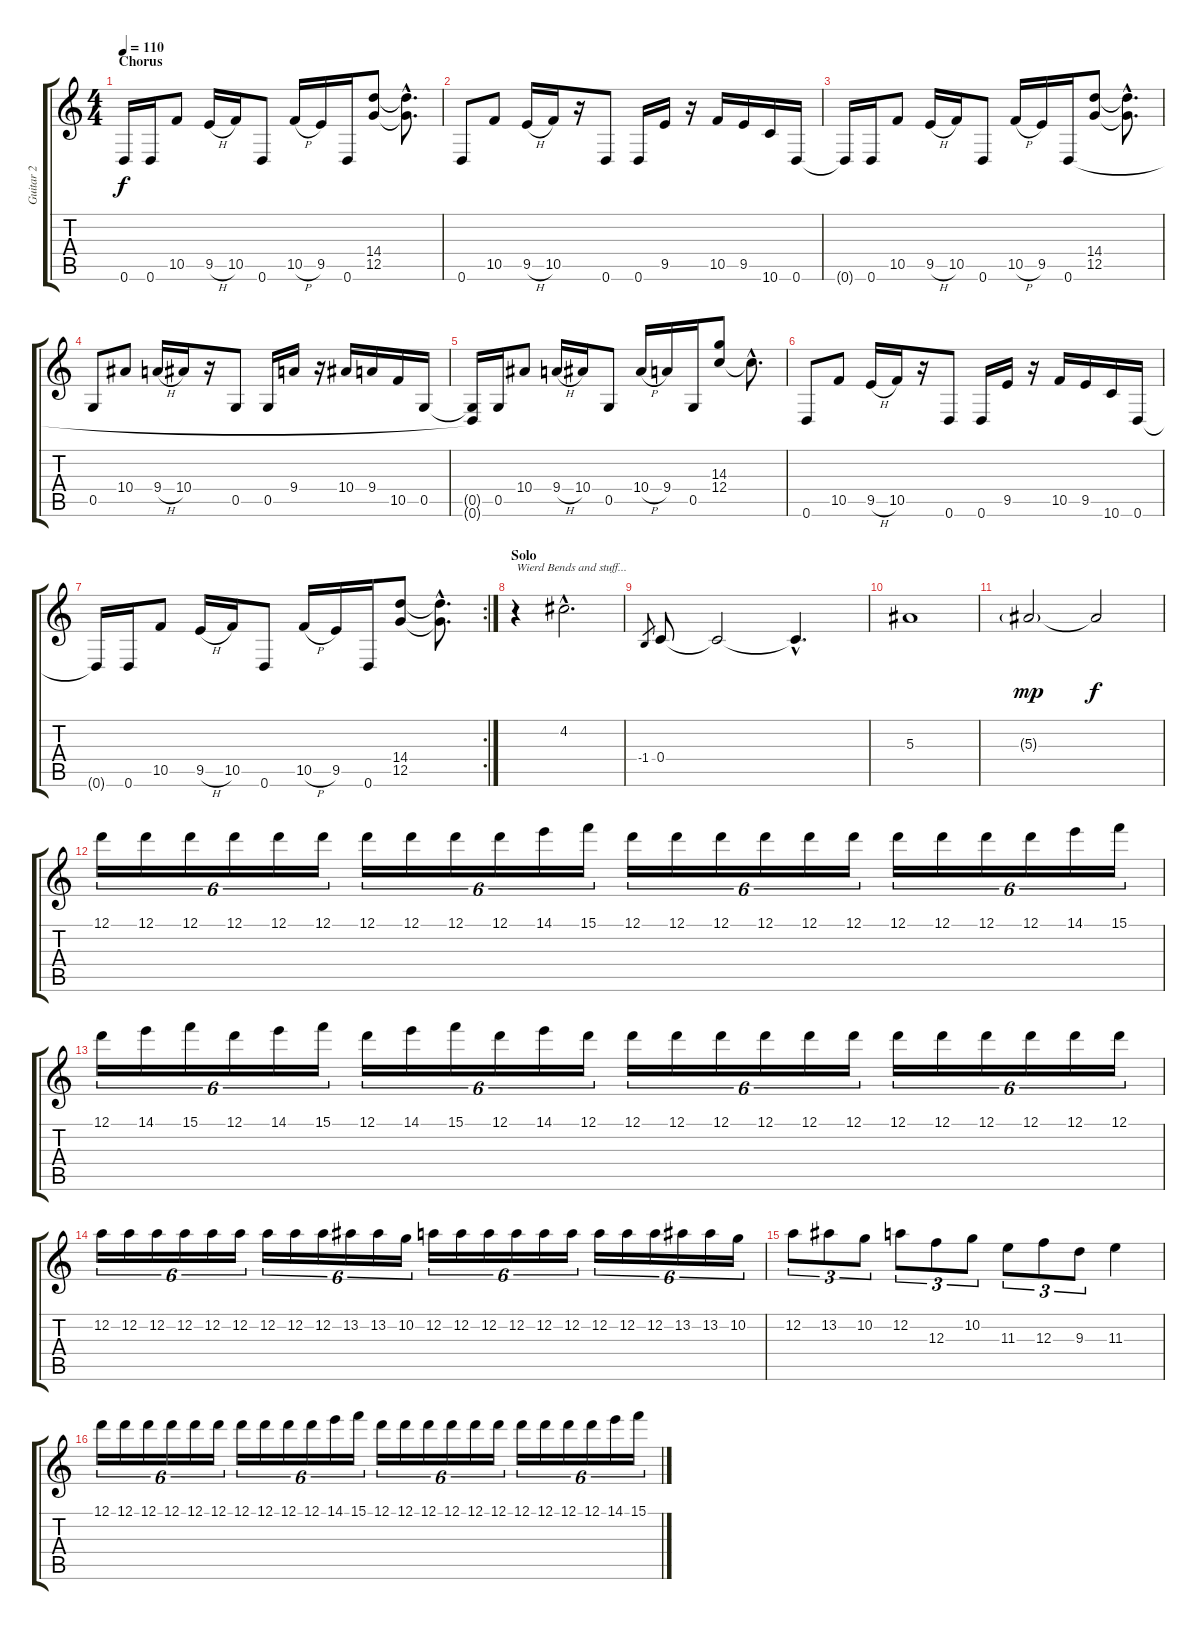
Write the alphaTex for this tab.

\track ("Guitar 2" "Guitar 2") {instrument distortionguitar}
\staff {score tabs}
\tuning (D4 A3 F3 C3 G2 D2) {hide}
\ts (4 4)
\section ("" "Chorus")
\tempo 110
\clef g2
\ks c
0.6{t}.16{dy f} 0.6.16 10.5.8 9.5{h}.16 10.5.16 0.6.8 10.5{h}.16 9.5.16 0.6.16 (14.4 12.5).8 (14.4{hac t} 12.5{hac t}).8{d} |
0.6.8 10.5.8 9.5{h}.16 10.5.16 r.16 0.6.8 0.6.16 9.5.16 r.16 10.5.16 9.5.16 10.6.16 0.6.16 |
0.6{t}.16 0.6.16 10.5.8 9.5{h}.16 10.5.16 0.6.8 10.5{h}.16 9.5.16 0.6.16 (14.4 12.5).8 (14.4{hac t} 12.5{hac t}).8{d} |
0.5.8 10.4.8 9.4{h}.16 10.4.16 r.16 0.5.8 0.5.16 9.4.16 r.16 10.4.16 9.4.16 10.5.16 0.5.16 |
(0.5{t} 0.6{t}).16 0.5.16 10.4.8 9.4{h}.16 10.4.16 0.5.8 10.4{h}.16 9.4.16 0.5.16 (14.3 12.4).8 12.4{hac t}.8{d} |
0.6.8 10.5.8 9.5{h}.16 10.5.16 r.16 0.6.8 0.6.16 9.5.16 r.16 10.5.16 9.5.16 10.6.16 0.6.16 |
\rc 2
0.6{t}.16 0.6.16 10.5.8 9.5{h}.16 10.5.16 0.6.8 10.5{h}.16 9.5.16 0.6.16 (14.4 12.5).8 (14.4{hac t} 12.5{hac t}).8{d} |
\section ("" "Solo")
r.4{txt "Wierd Bends and stuff..."} 4.2{hac}.2{d} |
-1.4.8{gr} 0.4.8 0.4{t}.2 0.4{hac t}.4{d} |
5.3.1 |
5.3{g}.2{dy mp} 5.3{t}.2{dy f} |
12.1.16{tu (6 4)} 12.1.16{tu (6 4)} 12.1.16{tu (6 4)} 12.1.16{tu (6 4)} 12.1.16{tu (6 4)} 12.1.16{tu (6 4)} 12.1.16{tu (6 4)} 12.1.16{tu (6 4)} 12.1.16{tu (6 4)} 12.1.16{tu (6 4)} 14.1.16{tu (6 4)} 15.1.16{tu (6 4)} 12.1.16{tu (6 4)} 12.1.16{tu (6 4)} 12.1.16{tu (6 4)} 12.1.16{tu (6 4)} 12.1.16{tu (6 4)} 12.1.16{tu (6 4)} 12.1.16{tu (6 4)} 12.1.16{tu (6 4)} 12.1.16{tu (6 4)} 12.1.16{tu (6 4)} 14.1.16{tu (6 4)} 15.1.16{tu (6 4)} |
12.1.16{tu (6 4)} 14.1.16{tu (6 4)} 15.1.16{tu (6 4)} 12.1.16{tu (6 4)} 14.1.16{tu (6 4)} 15.1.16{tu (6 4)} 12.1.16{tu (6 4)} 14.1.16{tu (6 4)} 15.1.16{tu (6 4)} 12.1.16{tu (6 4)} 14.1.16{tu (6 4)} 12.1.16{tu (6 4)} 12.1.16{tu (6 4)} 12.1.16{tu (6 4)} 12.1.16{tu (6 4)} 12.1.16{tu (6 4)} 12.1.16{tu (6 4)} 12.1.16{tu (6 4)} 12.1.16{tu (6 4)} 12.1.16{tu (6 4)} 12.1.16{tu (6 4)} 12.1.16{tu (6 4)} 12.1.16{tu (6 4)} 12.1.16{tu (6 4)} |
12.2.16{tu (6 4)} 12.2.16{tu (6 4)} 12.2.16{tu (6 4)} 12.2.16{tu (6 4)} 12.2.16{tu (6 4)} 12.2.16{tu (6 4)} 12.2.16{tu (6 4)} 12.2.16{tu (6 4)} 12.2.16{tu (6 4)} 13.2.16{tu (6 4)} 13.2.16{tu (6 4)} 10.2.16{tu (6 4)} 12.2.16{tu (6 4)} 12.2.16{tu (6 4)} 12.2.16{tu (6 4)} 12.2.16{tu (6 4)} 12.2.16{tu (6 4)} 12.2.16{tu (6 4)} 12.2.16{tu (6 4)} 12.2.16{tu (6 4)} 12.2.16{tu (6 4)} 13.2.16{tu (6 4)} 13.2.16{tu (6 4)} 10.2.16{tu (6 4)} |
12.2.8{tu (3 2)} 13.2.8{tu (3 2)} 10.2.8{tu (3 2)} 12.2.8{tu (3 2)} 12.3.8{tu (3 2)} 10.2.8{tu (3 2)} 11.3.8{tu (3 2)} 12.3.8{tu (3 2)} 9.3.8{tu (3 2)} 11.3.4 |
12.1.16{tu (6 4)} 12.1.16{tu (6 4)} 12.1.16{tu (6 4)} 12.1.16{tu (6 4)} 12.1.16{tu (6 4)} 12.1.16{tu (6 4)} 12.1.16{tu (6 4)} 12.1.16{tu (6 4)} 12.1.16{tu (6 4)} 12.1.16{tu (6 4)} 14.1.16{tu (6 4)} 15.1.16{tu (6 4)} 12.1.16{tu (6 4)} 12.1.16{tu (6 4)} 12.1.16{tu (6 4)} 12.1.16{tu (6 4)} 12.1.16{tu (6 4)} 12.1.16{tu (6 4)} 12.1.16{tu (6 4)} 12.1.16{tu (6 4)} 12.1.16{tu (6 4)} 12.1.16{tu (6 4)} 14.1.16{tu (6 4)} 15.1.16{tu (6 4)}
